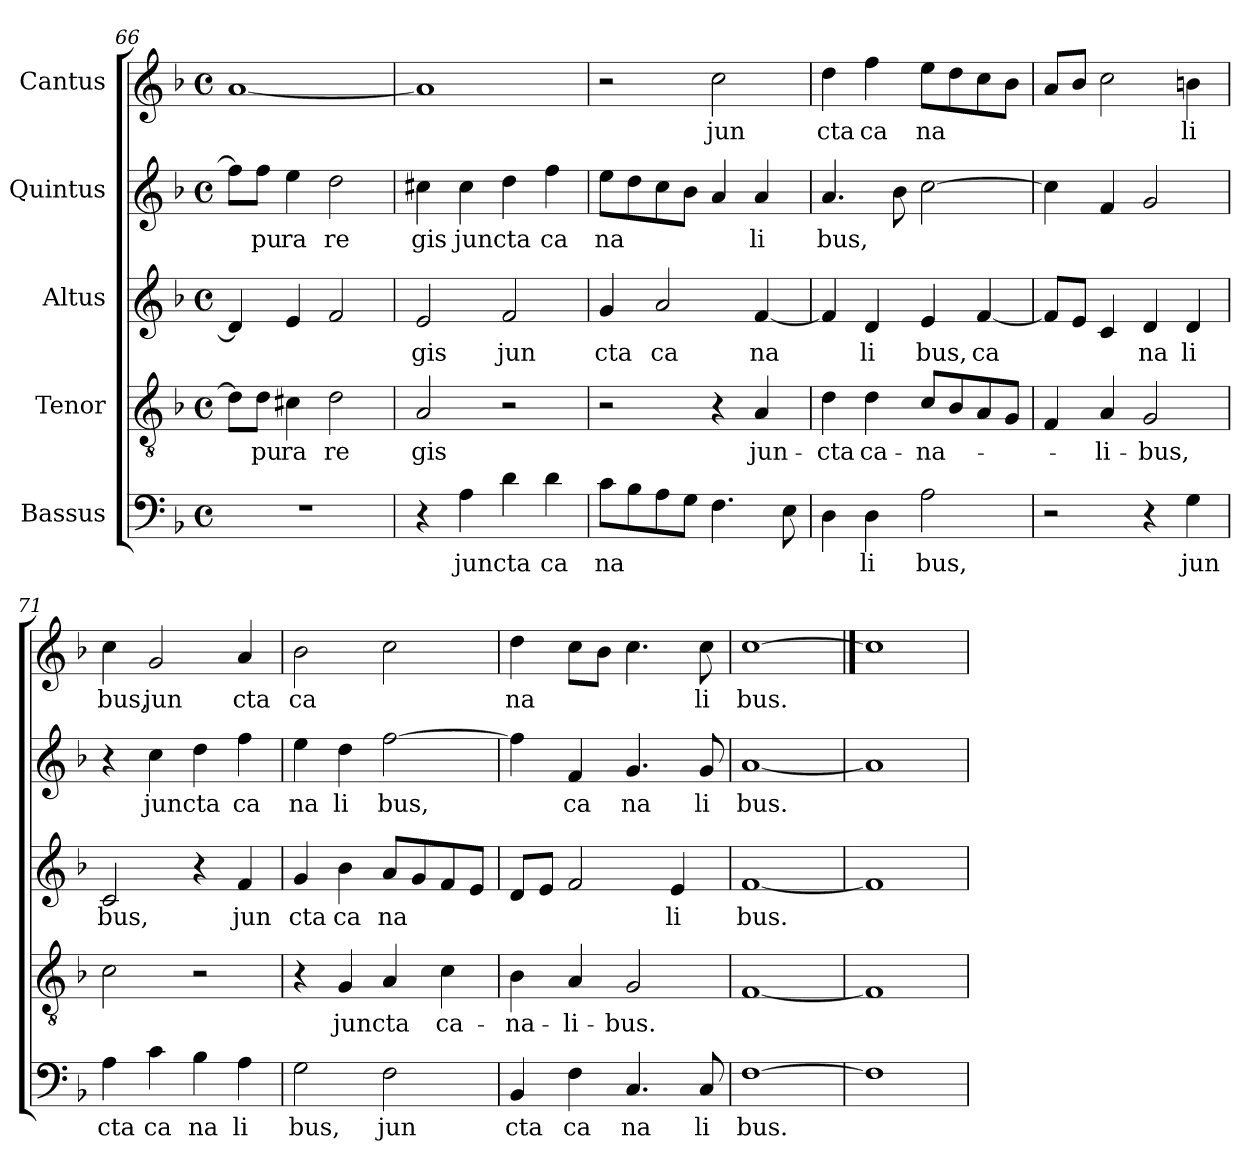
**kern	**text	**kern	**text	**kern	**text	**kern	**text	**kern	**text
*part5	*part5	*part4	*part4	*part3	*part3	*part2	*part2	*part1	*part1
*staff5	*staff5	*staff4	*staff4	*staff3	*staff3	*staff2	*staff2	*staff1	*staff1
*I"Bassus	*	*I"Tenor	*	*I"Altus	*	*I"Quintus	*	*I"Cantus	*
*clefF4	*	*clefGv2	*	*clefG2	*	*clefG2	*	*clefG2	*
*k[b-]	*	*k[b-]	*	*k[b-]	*	*k[b-]	*	*k[b-]	*
*F:	*	*F:	*	*F:	*	*F:	*	*F:	*
*M4/4	*	*M4/4	*	*M4/4	*	*M4/4	*	*M4/4	*
*met(c)	*	*met(c)	*	*met(c)	*	*met(c)	*	*met(c)	*
=66	=66	=66	=66	=66	=66	=66	=66	=66	=66
1r	.	8d\L]	.	4d/]	.	8ff\L]	.	[>1a	.
!	!	!	!LO:LY:b:cj	!	!	!	!LO:LY:b:cj	!	!
.	.	8d\J	pu	.	.	8ff\J	pu	.	.
!	!	!	!LO:LY:b:cj	!	!	!	!LO:LY:b:cj	!	!
.	.	4c#X\	ra	4e/	.	4ee\	ra	.	.
!	!	!	!LO:LY:b:cj	!	!	!	!LO:LY:b:cj	!	!
.	.	2d\	re	2f/	.	2dd\	re	.	.
!!LO:LB:g=z
=67	=67	=67	=67	=67	=67	=67	=67	=67	=67
!	!	!	!LO:LY:b:cj	!	!LO:LY:b:cj	!	!LO:LY:b:cj	!	!
4r	.	2A/	gis	2e/	gis	4cc#X\	gis	1a]	.
!	!LO:LY:b:cj	!	!	!	!	!	!LO:LY:b:cj	!	!
4A\	juncta	.	.	.	.	4cc#\	juncta	.	.
!	!	!	!	!	!LO:LY:b:cj	!	!	!	!
4d\	.	2r	.	2f/	jun	4dd\	.	.	.
!	!LO:LY:b:cj	!	!	!	!	!	!LO:LY:b:cj	!	!
4d\	ca	.	.	.	.	4ff\	ca	.	.
=68	=68	=68	=68	=68	=68	=68	=68	=68	=68
!	!LO:LY:b	!	!	!	!LO:LY:b:cj	!	!LO:LY:b	!	!
8c\L	na	2r	.	4g/	cta	8ee\L	na	2r	.
8B-\	.	.	.	.	.	8dd\	.	.	.
!	!	!	!	!	!LO:LY:b:cj	!	!	!	!
8A\	.	.	.	2a/	ca	8cc\	.	.	.
8G\J	.	.	.	.	.	8b-\J	.	.	.
!	!	!	!	!	!	!	!	!	!LO:LY:b:cj
4.F\	.	4r	.	.	.	4a/	.	2cc\	jun
!	!	!	!LO:LY:b:cj	!	!LO:LY:b	!	!LO:LY:b:cj	!	!
.	.	4A/	jun-	[<4f/	na	4a/	li	.	.
8E\	.	.	.	.	.	.	.	.	.
=69	=69	=69	=69	=69	=69	=69	=69	=69	=69
!	!	!	!LO:LY:b:cj	!	!	!	!LO:LY:b	!	!LO:LY:b:cj
4D\	.	4d\	-cta	4f/]	.	4.a/	bus,	4dd\	cta
!	!LO:LY:b:cj	!	!LO:LY:b:cj	!	!LO:LY:b:cj	!	!	!	!LO:LY:b:cj
4D\	li	4d\	ca-	4d/	li	.	.	4ff\	ca
.	.	.	.	.	.	8b-\	.	.	.
!	!LO:LY:b:cj	!	!LO:LY:b	!	!LO:LY:b:cj	!	!	!	!LO:LY:b
2A\	bus,	8c/L	-na-	4e/	bus,	[>2cc\	.	8ee\L	na
.	.	8B-/	.	.	.	.	.	8dd\	.
!	!	!	!	!	!LO:LY:b:cj	!	!	!	!
.	.	8A/	.	[<4f/	ca	.	.	8cc\	.
.	.	8G/J	.	.	.	.	.	8b-\J	.
=70	=70	=70	=70	=70	=70	=70	=70	=70	=70
2r	.	4F/	.	8f/L]	.	4cc\]	.	8a/L	.
.	.	.	.	8e/J	.	.	.	8b-/J	.
!	!	!	!LO:LY:b:cj	!	!	!	!	!	!
.	.	4A/	-li-	4c/	.	4f/	.	2cc\	.
!	!	!	!LO:LY:b	!	!LO:LY:b:cj	!	!	!	!
4r	.	2G/	-bus,	4d/	na	2g/	.	.	.
!	!LO:LY:b:cj	!	!	!	!LO:LY:b:cj	!	!	!	!LO:LY:b:cj
4G\	jun	.	.	4d/	li	.	.	4bn\	li
=71	=71	=71	=71	=71	=71	=71	=71	=71	=71
!	!LO:LY:b:cj	!	!	!	!LO:LY:b:cj	!	!	!	!LO:LY:b:cj
4A\	cta	2c\	.	2c/	bus,	4r	.	4cc\	bus,
!	!LO:LY:b:cj	!	!	!	!	!	!LO:LY:b:cj	!	!LO:LY:b:cj
4c\	ca	.	.	.	.	4cc\	juncta	2g/	jun
!	!LO:LY:b:cj	!	!	!	!	!	!	!	!
4B-\	na	2r	.	4r	.	4dd\	.	.	.
!	!LO:LY:b:cj	!	!	!	!LO:LY:b:cj	!	!LO:LY:b:cj	!	!LO:LY:b:cj
4A\	li	.	.	4f/	jun	4ff\	ca	4a/	cta
=72	=72	=72	=72	=72	=72	=72	=72	=72	=72
!	!LO:LY:b:cj	!	!	!	!LO:LY:b:cj	!	!LO:LY:b:cj	!	!LO:LY:b:cj
2G\	bus,	4r	.	4g/	cta	4ee\	na	2b-\	ca
!	!	!	!LO:LY:b:cj	!	!LO:LY:b:cj	!	!LO:LY:b:cj	!	!
.	.	4G/	juncta	4b-\	ca	4dd\	li	.	.
!	!LO:LY:b:cj	!	!	!	!LO:LY:b	!	!LO:LY:b	!	!
2F\	jun	4A/	.	8a/L	na	[>2ff\	bus,	2cc\	.
.	.	.	.	8g/	.	.	.	.	.
!	!	!	!LO:LY:b:cj	!	!	!	!	!	!
.	.	4c\	ca-	8f/	.	.	.	.	.
.	.	.	.	8e/J	.	.	.	.	.
=73	=73	=73	=73	=73	=73	=73	=73	=73	=73
!	!LO:LY:b:cj	!	!LO:LY:b:cj	!	!	!	!	!	!LO:LY:b
4BB-/	cta	4B-\	-na-	8d/L	.	4ff\]	.	4dd\	na
.	.	.	.	8e/J	.	.	.	.	.
!	!LO:LY:b:cj	!	!LO:LY:b:cj	!	!	!	!LO:LY:b:cj	!	!
4F\	ca	4A/	-li-	2f/	.	4f/	ca	8cc\L	.
.	.	.	.	.	.	.	.	8b-\J	.
!	!LO:LY:b:cj	!	!LO:LY:b	!	!	!	!LO:LY:b:cj	!	!
4.C/	na	2G/	-bus.	.	.	4.g/	na	4.cc\	.
!	!	!	!	!	!LO:LY:b:cj	!	!	!	!
.	.	.	.	4e/	li	.	.	.	.
!	!LO:LY:b:cj	!	!	!	!	!	!LO:LY:b:cj	!	!LO:LY:b:cj
8C/	li	.	.	.	.	8g/	li	8cc\	li
=74	=74	=74	=74	=74	=74	=74	=74	=74	=74
!	!LO:LY:b:cj	!	!	!	!LO:LY:b:cj	!	!LO:LY:b:cj	!	!LO:LY:b:cj
[1F	bus.	[1F	.	[1f	bus.	[1a	bus.	[1cc	bus.
=75	==75	=75	==75	=75	==75	=75	==75	==75	==75
1F]	.	1F]	.	1f]	.	1a]	.	1cc]	.
=	=	=	=	=	=	=	=	=	=
*-	*-	*-	*-	*-	*-	*-	*-	*-	*-
